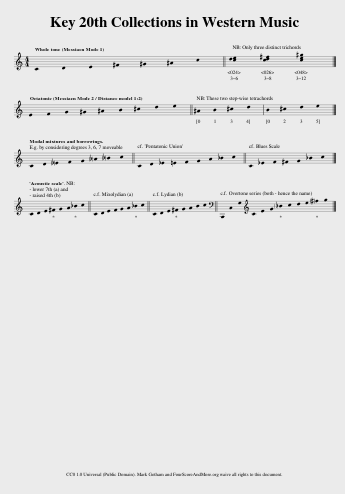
X:1
L:1/8
M:4/4
I:linebreak $
K:C
U:s=!stemless!
V:1 treble
V:1
 sC2 sD2 sE2 s^F2 s^G2 s^A2 sc2 || s[cde]2 s[cd^f]2 s[ce^g]2 |]$ sE2 sF2 sG2 s^G2 s^A2 sB2 s^c2 sd2 se2 || s^A2 sB2 s^c2 sd2 | sB2 s^c2 sd2 se2 |]$ %5
 sC sD s!courtesy!_E sF sG s!courtesy!_A s!courtesy!_B sc || sC sD s_E s=E sF sG sA s_B sc || sC s_E sF s^F sG s_B sc |]$ sC2 sD2 sE2 s^F2 sG2 sA2 s_B2 sc2 || sC2 sD2 sE2 sF2 sG2 sA2 s_B2 sc2 || %10
 sC2 sD2 sE2 s^F2 sG2 sA2 sB2 sc2 ||[K:bass] sC,,2 sC,2 sG,2[K:treble] sC2 sE2 sG2 s!courtesy!_B2 sc2 sd2 se2 s!courtesy!^f2 sg2 |] %12
